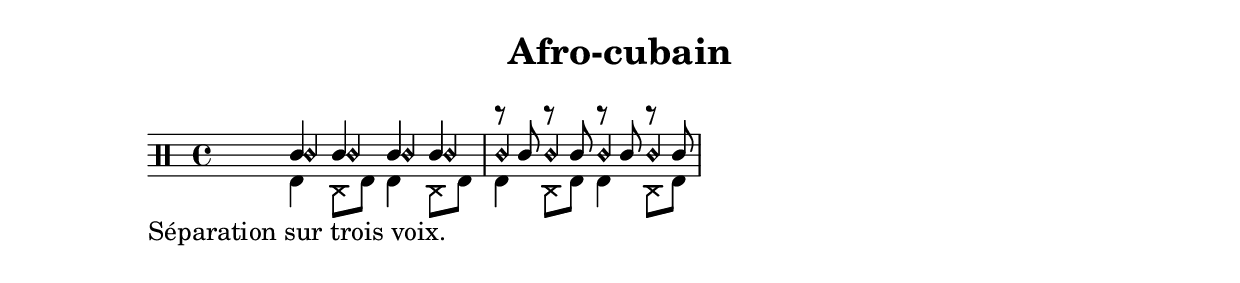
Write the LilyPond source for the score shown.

\version "2.22.1"
\language français
\include "../../0_drum_style_perso.ly"


\header {
  title = "Afro-cubain"
  composer = " "
}


up = \drummode {

  % Mesure 1
  rb4 rb rb rb

  % Mesure 2
  r8 rb r rb r rb r rb
}

middle = \drummode {

  \override Stem.details.lengths = #'(2)

    % Mesure 1
  ss4 ss ss ss

  % Mesure 2
  ss ss ss ss
}

down = \drummode {
 
  % Mesure 1 
  bd4 hhp8 bd bd4 hhp8 bd

  % Mesure 2
  bd4 hhp8 bd bd4 hhp8 bd
}

\score {
  <<
		\new DrumStaff
	<<
	  \set DrumStaff.drumStyleTable = #(alist->hash-table mydrums)
	  \new DrumVoice { \voiceOne \up }
	  \new DrumVoice { \voiceThree \middle }
	  \new DrumVoice { \voiceTwo \down }
	>>
\addlyrics { "Séparation sur trois voix." }
  >>
}
